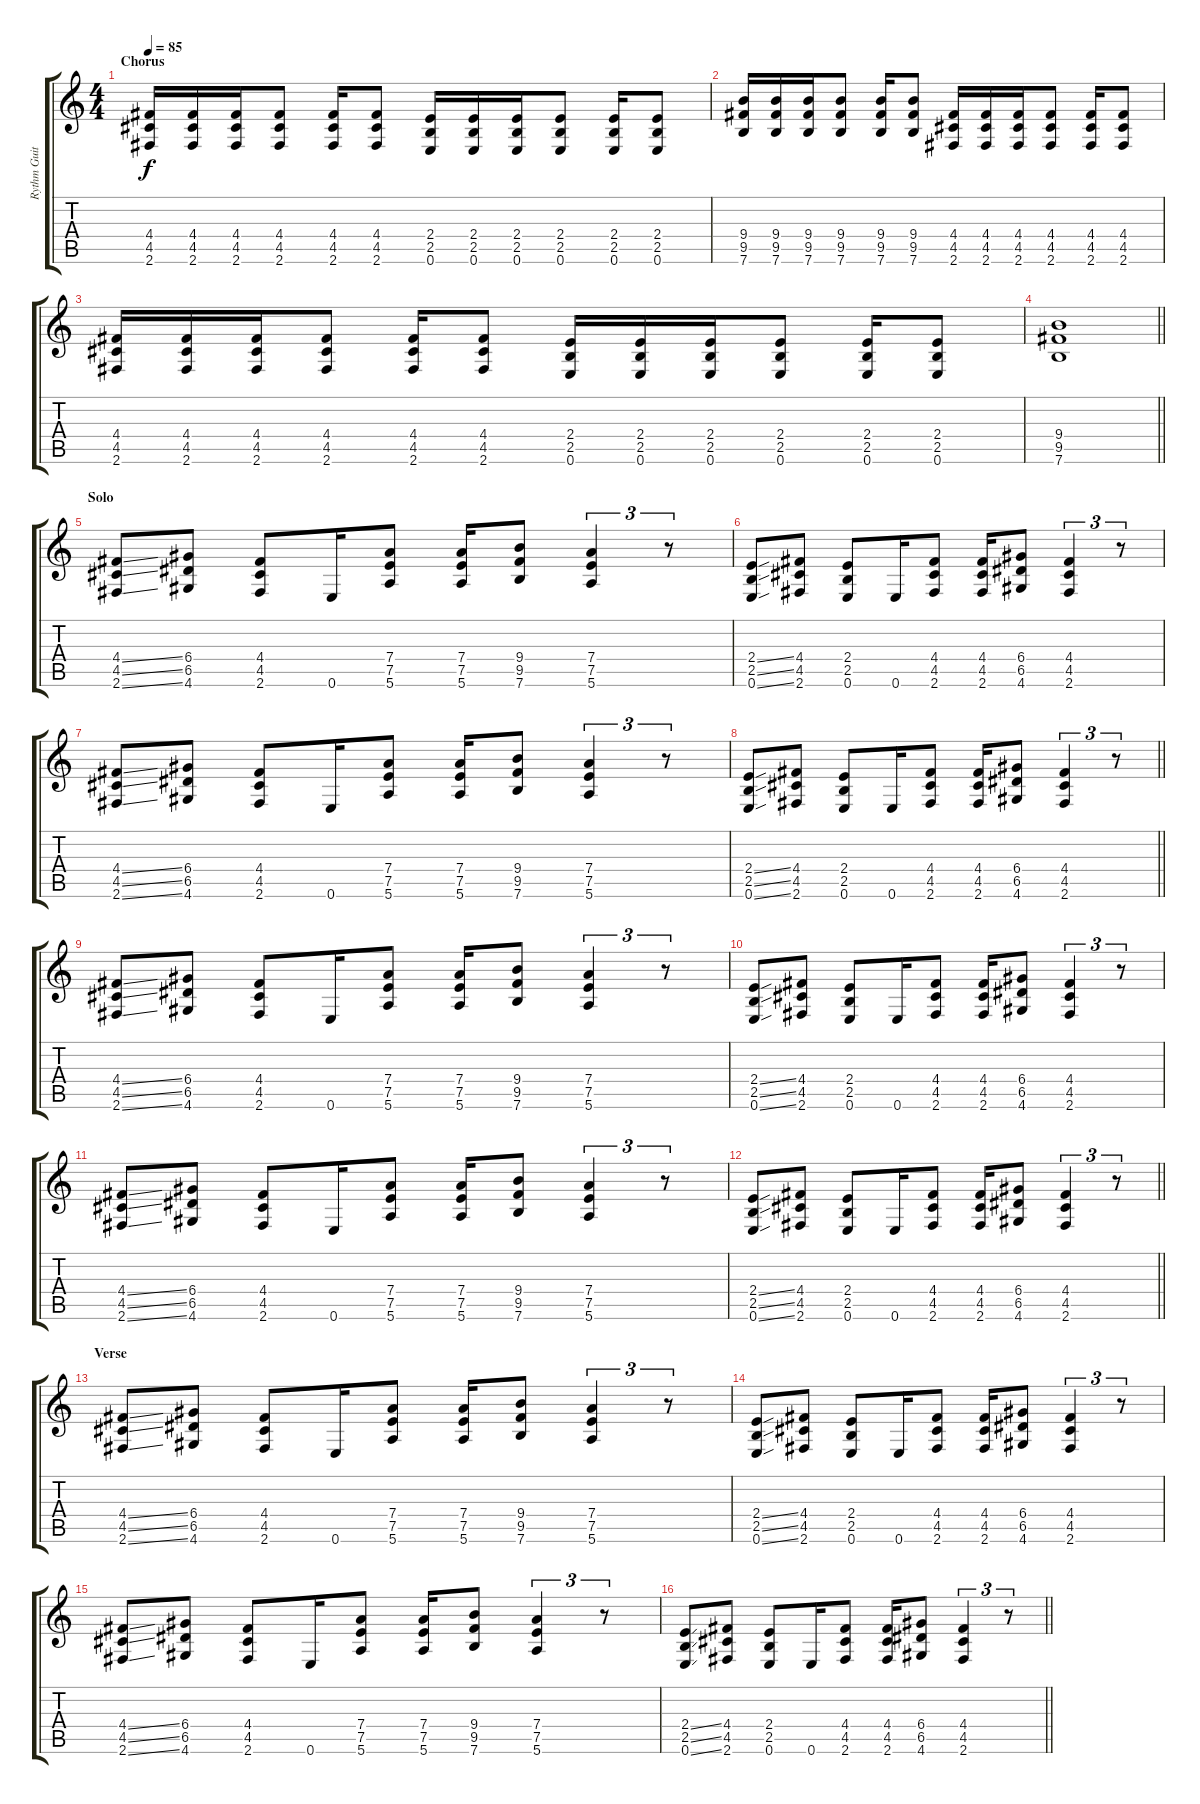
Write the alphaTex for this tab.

\track ("Rythm Guitar 2" "Rythm Guit") {instrument overdrivenguitar}
\staff {score tabs}
\tuning (E4 B3 G3 D3 A2 E2) {hide}
\ts (4 4)
\section ("" "Chorus")
\tempo 85
\clef g2
\ks c
(4.4 4.5 2.6).16{dy f} (4.4 4.5 2.6).16 (4.4 4.5 2.6).16 (4.4 4.5 2.6).8 (4.4 4.5 2.6).16 (4.4 4.5 2.6).8 (2.4 2.5 0.6).16 (2.4 2.5 0.6).16 (2.4 2.5 0.6).16 (2.4 2.5 0.6).8 (2.4 2.5 0.6).16 (2.4 2.5 0.6).8 |
(9.4 9.5 7.6).16 (9.4 9.5 7.6).16 (9.4 9.5 7.6).16 (9.4 9.5 7.6).8 (9.4 9.5 7.6).16 (9.4 9.5 7.6).8 (4.4 4.5 2.6).16 (4.4 4.5 2.6).16 (4.4 4.5 2.6).16 (4.4 4.5 2.6).8 (4.4 4.5 2.6).16 (4.4 4.5 2.6).8 |
(4.4 4.5 2.6).16 (4.4 4.5 2.6).16 (4.4 4.5 2.6).16 (4.4 4.5 2.6).8 (4.4 4.5 2.6).16 (4.4 4.5 2.6).8 (2.4 2.5 0.6).16 (2.4 2.5 0.6).16 (2.4 2.5 0.6).16 (2.4 2.5 0.6).8 (2.4 2.5 0.6).16 (2.4 2.5 0.6).8 |
\barLineRight lightlight
(9.4 9.5 7.6).1 |
\section ("" "Solo")
(4.4{ss} 4.5{ss} 2.6{ss}).8{volume 8} (6.4 6.5 4.6).8 (4.4 4.5 2.6).8 0.6.16 (7.4 7.5 5.6).8 (7.4 7.5 5.6).16 (9.4 9.5 7.6).8 (7.4 7.5 5.6).4{tu (3 2)} r.8{tu (3 2)} |
(2.4{ss} 2.5{ss} 0.6{ss}).8 (4.4 4.5 2.6).8 (2.4 2.5 0.6).8 0.6.16 (4.4 4.5 2.6).8 (4.4 4.5 2.6).16 (6.4 6.5 4.6).8 (4.4 4.5 2.6).4{tu (3 2)} r.8{tu (3 2)} |
(4.4{ss} 4.5{ss} 2.6{ss}).8 (6.4 6.5 4.6).8 (4.4 4.5 2.6).8 0.6.16 (7.4 7.5 5.6).8 (7.4 7.5 5.6).16 (9.4 9.5 7.6).8 (7.4 7.5 5.6).4{tu (3 2)} r.8{tu (3 2)} |
\barLineRight lightlight
(2.4{ss} 2.5{ss} 0.6{ss}).8 (4.4 4.5 2.6).8 (2.4 2.5 0.6).8 0.6.16 (4.4 4.5 2.6).8 (4.4 4.5 2.6).16 (6.4 6.5 4.6).8 (4.4 4.5 2.6).4{tu (3 2)} r.8{tu (3 2)} |
(4.4{ss} 4.5{ss} 2.6{ss}).8 (6.4 6.5 4.6).8 (4.4 4.5 2.6).8 0.6.16 (7.4 7.5 5.6).8 (7.4 7.5 5.6).16 (9.4 9.5 7.6).8 (7.4 7.5 5.6).4{tu (3 2)} r.8{tu (3 2)} |
(2.4{ss} 2.5{ss} 0.6{ss}).8 (4.4 4.5 2.6).8 (2.4 2.5 0.6).8 0.6.16 (4.4 4.5 2.6).8 (4.4 4.5 2.6).16 (6.4 6.5 4.6).8 (4.4 4.5 2.6).4{tu (3 2)} r.8{tu (3 2)} |
(4.4{ss} 4.5{ss} 2.6{ss}).8 (6.4 6.5 4.6).8 (4.4 4.5 2.6).8 0.6.16 (7.4 7.5 5.6).8 (7.4 7.5 5.6).16 (9.4 9.5 7.6).8 (7.4 7.5 5.6).4{tu (3 2)} r.8{tu (3 2)} |
\barLineRight lightlight
(2.4{ss} 2.5{ss} 0.6{ss}).8 (4.4 4.5 2.6).8 (2.4 2.5 0.6).8 0.6.16 (4.4 4.5 2.6).8 (4.4 4.5 2.6).16 (6.4 6.5 4.6).8 (4.4 4.5 2.6).4{tu (3 2)} r.8{tu (3 2)} |
\section ("" "Verse")
(4.4{ss} 4.5{ss} 2.6{ss}).8{volume 12} (6.4 6.5 4.6).8 (4.4 4.5 2.6).8 0.6.16 (7.4 7.5 5.6).8 (7.4 7.5 5.6).16 (9.4 9.5 7.6).8 (7.4 7.5 5.6).4{tu (3 2)} r.8{tu (3 2)} |
(2.4{ss} 2.5{ss} 0.6{ss}).8 (4.4 4.5 2.6).8 (2.4 2.5 0.6).8 0.6.16 (4.4 4.5 2.6).8 (4.4 4.5 2.6).16 (6.4 6.5 4.6).8 (4.4 4.5 2.6).4{tu (3 2)} r.8{tu (3 2)} |
(4.4{ss} 4.5{ss} 2.6{ss}).8 (6.4 6.5 4.6).8 (4.4 4.5 2.6).8 0.6.16 (7.4 7.5 5.6).8 (7.4 7.5 5.6).16 (9.4 9.5 7.6).8 (7.4 7.5 5.6).4{tu (3 2)} r.8{tu (3 2)} |
\barLineRight lightlight
(2.4{ss} 2.5{ss} 0.6{ss}).8 (4.4 4.5 2.6).8 (2.4 2.5 0.6).8 0.6.16 (4.4 4.5 2.6).8 (4.4 4.5 2.6).16 (6.4 6.5 4.6).8 (4.4 4.5 2.6).4{tu (3 2)} r.8{tu (3 2)}
